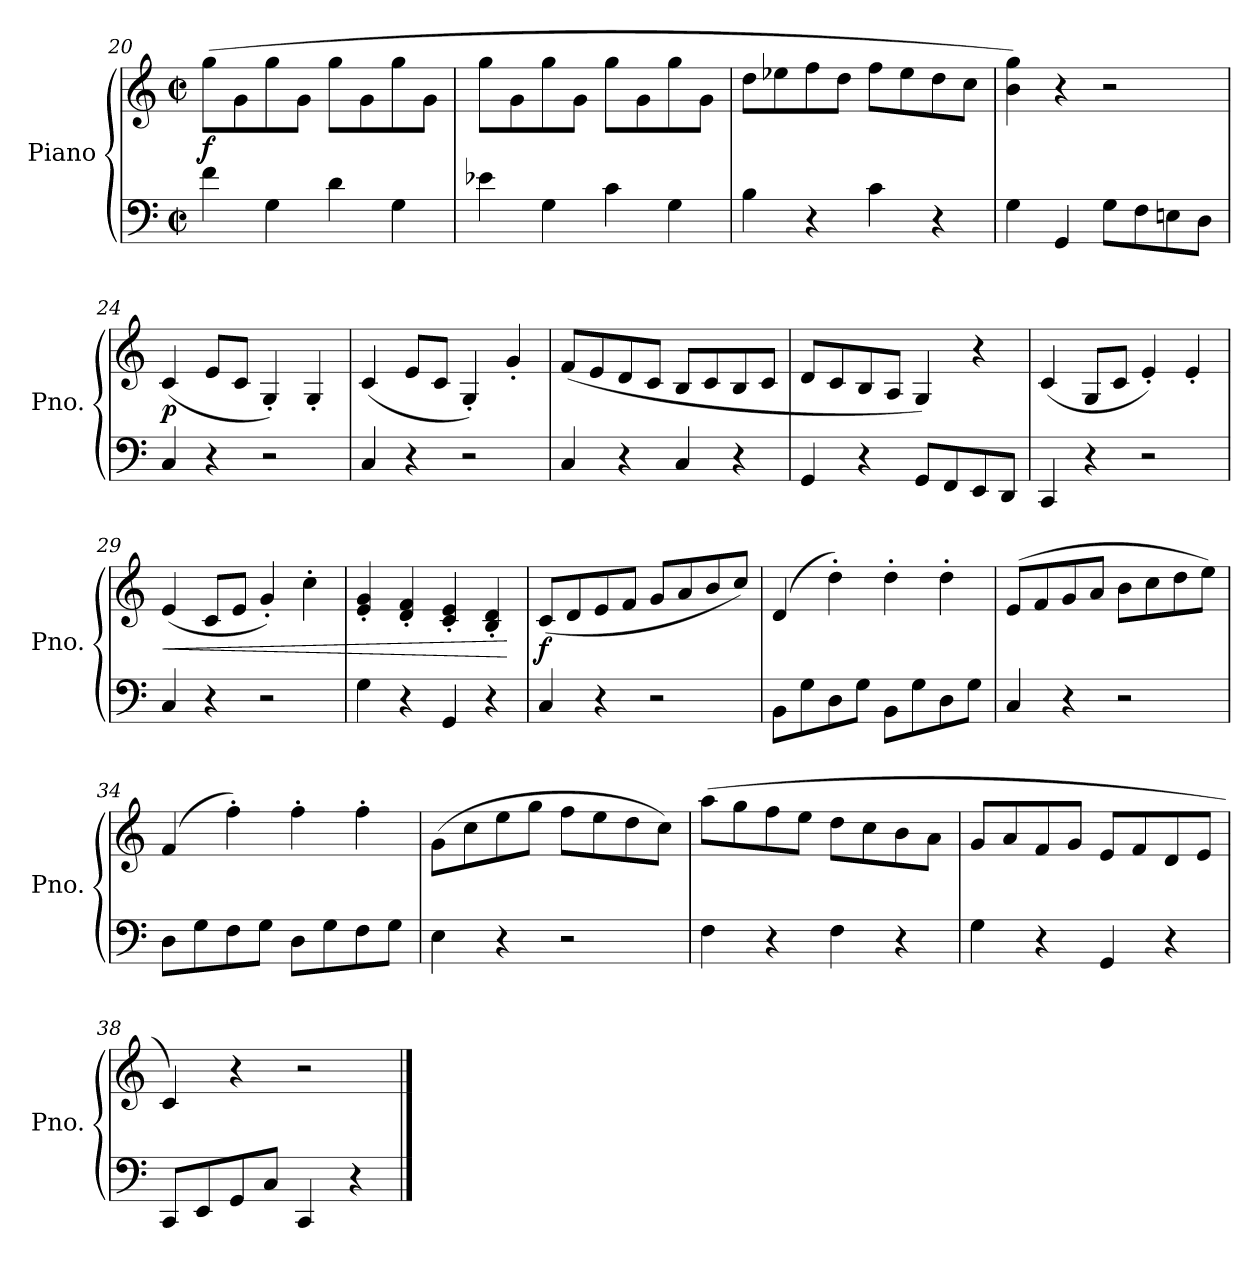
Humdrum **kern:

**kern	**kern	**dynam
*part1	*part1	*part1
*staff2	*staff1	*staff1/2
*I"Piano	*	*
*I'Pno.	*	*
*clefF4	*clefG2	*
*k[]	*k[]	*
*M2/2	*M2/2	*
*met(c|)	*met(c|)	*
=20	=20	=20
!	!	!LO:DY:b
4f\	(>8gg\L	f
.	8g\	.
4G\	8gg\	.
.	8g\J	.
4d\	8gg\L	.
.	8g\	.
4G\	8gg\	.
.	8g\J	.
=21	=21	=21
4e-X\	8gg\L	.
.	8g\	.
4G\	8gg\	.
.	8g\J	.
4c\	8gg\L	.
.	8g\	.
4G\	8gg\	.
.	8g\J	.
!!LO:LB:g=z
=22	=22	=22
4B\	8dd\L	.
.	8ee-X\	.
4r	8ff\	.
.	8dd\J	.
4c\	8ff\L	.
.	8ee-\	.
4r	8dd\	.
.	8cc\J	.
=23	=23	=23
4G\	4b\ 4gg\)	.
4GG/	4r	.
8G\L	2r	.
8F\	.	.
8En\	.	.
8D\J	.	.
=24	=24	=24
!	!	!LO:DY:b
4C/	(<4c/	p
4r	8e/L	.
.	8c/J	.
2r	4G'/)	.
.	4G'/	.
=25	=25	=25
4C/	(<4c/	.
4r	8e/L	.
.	8c/J	.
2r	4G'/)	.
.	4g'/	.
=26	=26	=26
4C/	(>8f/L	.
.	8e/	.
4r	8d/	.
.	8c/J	.
4C/	8B/L	.
.	8c/	.
4r	8B/	.
.	8c/J	.
=27	=27	=27
4GG/	8d/L	.
.	8c/	.
4r	8B/	.
.	8A/J	.
8GG/L	4G/)	.
8FF/	.	.
8EE/	4r	.
8DD/J	.	.
!!LO:LB:g=z
=28	=28	=28
4CC/	(<4c/	.
4r	8G/L	.
.	8c/J	.
2r	4e'/)	.
.	4e'/	.
=29	=29	=29
!	!	!LO:HP:b
4C/	(<4e/	<
4r	8c/L	.
.	8e/J	.
2r	4g'/)	.
.	4cc'\	.
=30	=30	=30
4G\	4e/' 4g/'	.
4r	4d/' 4f/'	.
4GG/	4c/' 4e/'	.
4r	4B/' 4d/'	.
.	.	[
=31	=31	=31
!	!	!LO:DY:b
4C/	(<8c/L	f
.	8d/	.
4r	8e/	.
.	8f/J	.
2r	8g/L	.
.	8a/	.
.	8b/	.
.	8cc/J)	.
=32	=32	=32
8BB\L	(>4d/	.
8G\	.	.
8D\	4dd'\)	.
8G\J	.	.
8BB\L	4dd'\	.
8G\	.	.
8D\	4dd'\	.
8G\J	.	.
=33	=33	=33
4C/	(>8e/L	.
.	8f/	.
4r	8g/	.
.	8a/J	.
2r	8b\L	.
.	8cc\	.
.	8dd\	.
.	8ee\J)	.
!!LO:LB:g=z
=34	=34	=34
8D\L	(>4f/	.
8G\	.	.
8F\	4ff'\)	.
8G\J	.	.
8D\L	4ff'\	.
8G\	.	.
8F\	4ff'\	.
8G\J	.	.
=35	=35	=35
4E\	(>8g\L	.
.	8cc\	.
4r	8ee\	.
.	8gg\J	.
2r	8ff\L	.
.	8ee\	.
.	8dd\	.
.	8cc\J)	.
=36	=36	=36
4F\	(>8aa\L	.
.	8gg\	.
4r	8ff\	.
.	8ee\J	.
4F\	8dd\L	.
.	8cc\	.
4r	8b\	.
.	8a\J	.
=37	=37	=37
4G\	8g/L	.
.	8a/	.
4r	8f/	.
.	8g/J	.
4GG/	8e/L	.
.	8f/	.
4r	8d/	.
.	8e/J	.
=38	=38	=38
8CC/L	4c/)	.
8EE/	.	.
8GG/	4r	.
8C/J	.	.
4CC/	2r	.
4r	.	.
==	==	==
*-	*-	*-
